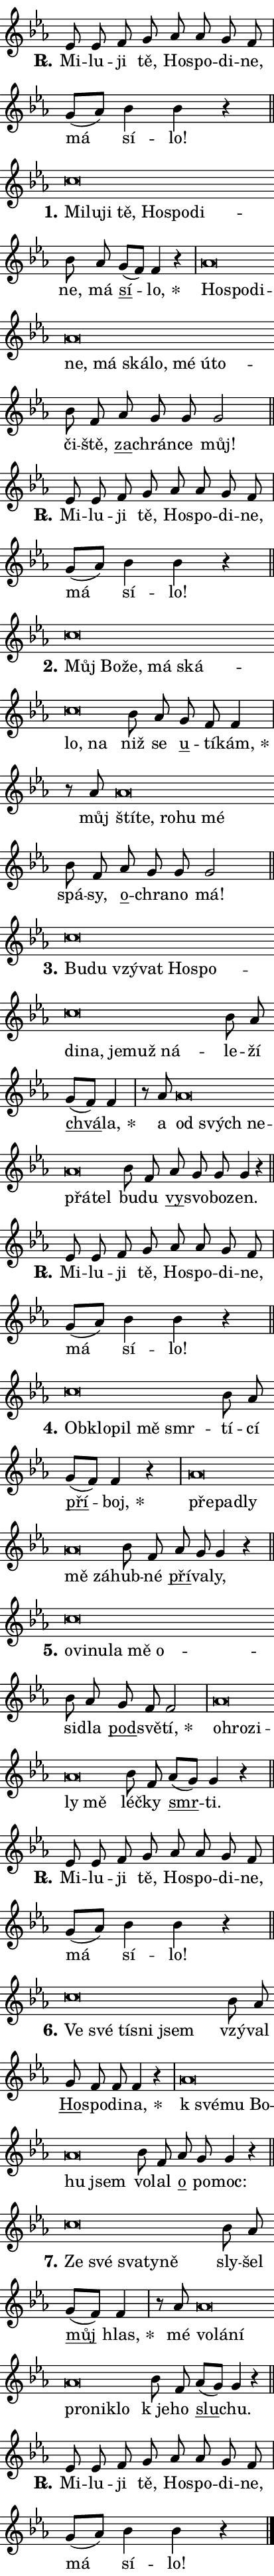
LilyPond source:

\version "2.22.1"
\header { tagline = "" }
\paper {
  indent = 0\cm
  top-margin = 0\cm
  right-margin = 0\cm
  bottom-margin = 0\cm
  left-margin = 0\cm
  paper-width = 7\cm
  page-breaking = #ly:one-page-breaking
  system-system-spacing.basic-distance = #11
  score-system-spacing.basic-distance = #11
  ragged-last = ##f
}


%% Author: Thomas Morley
%% https://lists.gnu.org/archive/html/lilypond-user/2020-05/msg00002.html
#(define (line-position grob)
"Returns position of @var[grob} in current system:
   @code{'start}, if at first time-step
   @code{'end}, if at last time-step
   @code{'middle} otherwise
"
  (let* ((col (ly:item-get-column grob))
         (ln (ly:grob-object col 'left-neighbor))
         (rn (ly:grob-object col 'right-neighbor))
         (col-to-check-left (if (ly:grob? ln) ln col))
         (col-to-check-right (if (ly:grob? rn) rn col))
         (break-dir-left
           (and
             (ly:grob-property col-to-check-left 'non-musical #f)
             (ly:item-break-dir col-to-check-left)))
         (break-dir-right
           (and
             (ly:grob-property col-to-check-right 'non-musical #f)
             (ly:item-break-dir col-to-check-right))))
        (cond ((eqv? 1 break-dir-left) 'start)
              ((eqv? -1 break-dir-right) 'end)
              (else 'middle))))

#(define (tranparent-at-line-position vctor)
  (lambda (grob)
  "Relying on @code{line-position} select the relevant enry from @var{vctor}.
Used to determine transparency,"
    (case (line-position grob)
      ((end) (not (vector-ref vctor 0)))
      ((middle) (not (vector-ref vctor 1)))
      ((start) (not (vector-ref vctor 2))))))

noteHeadBreakVisibility =
#(define-music-function (break-visibility)(vector?)
"Makes @code{NoteHead}s transparent relying on @var{break-visibility}"
#{
  \override NoteHead.transparent =
    #(tranparent-at-line-position break-visibility)
#})

#(define delete-ledgers-for-transparent-note-heads
  (lambda (grob)
    "Reads whether a @code{NoteHead} is transparent.
If so this @code{NoteHead} is removed from @code{'note-heads} from
@var{grob}, which is supposed to be @code{LedgerLineSpanner}.
As a result ledgers are not printed for this @code{NoteHead}"
    (let* ((nhds-array (ly:grob-object grob 'note-heads))
           (nhds-list
             (if (ly:grob-array? nhds-array)
                 (ly:grob-array->list nhds-array)
                 '()))
           ;; Relies on the transparent-property being done before
           ;; Staff.LedgerLineSpanner.after-line-breaking is executed.
           ;; This is fragile ...
           (to-keep
             (remove
               (lambda (nhd)
                 (ly:grob-property nhd 'transparent #f))
               nhds-list)))
      ;; TODO find a better method to iterate over grob-arrays, similiar
      ;; to filter/remove etc for lists
      ;; For now rebuilt from scratch
      (set! (ly:grob-object grob 'note-heads)  '())
      (for-each
        (lambda (nhd)
          (ly:pointer-group-interface::add-grob grob 'note-heads nhd))
        to-keep))))

hideNotes = {
  \noteHeadBreakVisibility #begin-of-line-visible
}
unHideNotes = {
  \noteHeadBreakVisibility #all-visible
}

% work-around for resetting accidentals
% https://lilypond.org/doc/v2.23/Documentation/notation/displaying-rhythms#unmetered-music
cadenzaMeasure = {
  \cadenzaOff
  \partial 1024 s1024
  \cadenzaOn
}

#(define-markup-command (accent layout props text) (markup?)
  "Underline accented syllable"
  (interpret-markup layout props
    #{\markup \override #'(offset . 4.3) \underline { #text }#}))

responsum = \markup \concat {
  "R" \hspace #-1.05 \path #0.1 #'((moveto 0 0.07) (lineto 0.9 0.8)) \hspace #0.05 "."
}

\layout {
    \context {
        \Staff
        \remove "Time_signature_engraver"
        \override LedgerLineSpanner.after-line-breaking = #delete-ledgers-for-transparent-note-heads
    }
    \context {
        \Voice {
            \override NoteHead.output-attributes = #'((class . "notehead"))
            \override Hairpin.height = #0.55
        }
    }
    \context {
        \Lyrics {
            \override StanzaNumber.output-attributes = #'((class . "stanzanumber"))
            \override LyricSpace.minimum-distance = #0.9
            \override LyricText.font-name = #"TeX Gyre Schola"
            \override LyricText.font-size = 1
            \override StanzaNumber.font-name = #"TeX Gyre Schola Bold"
            \override StanzaNumber.font-size = 1
        }
    }
}

% magnetic-lyrics.ily
%
%   written by
%     Jean Abou Samra <jean@abou-samra.fr>
%     Werner Lemberg <wl@gnu.org>
%
%   adapted by
%     Jiri Hon <jiri.hon@gmail.com>
%
% Version 2022-Apr-15

% https://www.mail-archive.com/lilypond-user@gnu.org/msg149350.html

#(define (Left_hyphen_pointer_engraver context)
   "Collect syllable-hyphen-syllable occurrences in lyrics and store
them in properties.  This engraver only looks to the left.  For
example, if the lyrics input is @code{foo -- bar}, it does the
following.

@itemize @bullet
@item
Set the @code{text} property of the @code{LyricHyphen} grob between
@q{foo} and @q{bar} to @code{foo}.

@item
Set the @code{left-hyphen} property of the @code{LyricText} grob with
text @q{foo} to the @code{LyricHyphen} grob between @q{foo} and
@q{bar}.
@end itemize

Use this auxiliary engraver in combination with the
@code{lyric-@/text::@/apply-@/magnetic-@/offset!} hook."
   (let ((hyphen #f)
         (text #f))
     (make-engraver
      (acknowledgers
       ((lyric-syllable-interface engraver grob source-engraver)
        (set! text grob)))
      (end-acknowledgers
       ((lyric-hyphen-interface engraver grob source-engraver)
        ;(when (not (grob::has-interface grob 'lyric-space-interface))
          (set! hyphen grob)));)
      ((stop-translation-timestep engraver)
       (when (and text hyphen)
         (ly:grob-set-object! text 'left-hyphen hyphen))
       (set! text #f)
       (set! hyphen #f)))))

#(define (lyric-text::apply-magnetic-offset! grob)
   "If the space between two syllables is less than the value in
property @code{LyricText@/.details@/.squash-threshold}, move the right
syllable to the left so that it gets concatenated with the left
syllable.

Use this function as a hook for
@code{LyricText@/.after-@/line-@/breaking} if the
@code{Left_@/hyphen_@/pointer_@/engraver} is active."
   (let ((hyphen (ly:grob-object grob 'left-hyphen #f)))
     (when hyphen
       (let ((left-text (ly:spanner-bound hyphen LEFT)))
         (when (grob::has-interface left-text 'lyric-syllable-interface)
           (let* ((common (ly:grob-common-refpoint grob left-text X))
                  (this-x-ext (ly:grob-extent grob common X))
                  (left-x-ext
                   (begin
                     ;; Trigger magnetism for left-text.
                     (ly:grob-property left-text 'after-line-breaking)
                     (ly:grob-extent left-text common X)))
                  ;; `delta` is the gap width between two syllables.
                  (delta (- (interval-start this-x-ext)
                            (interval-end left-x-ext)))
                  (details (ly:grob-property grob 'details))
                  (threshold (assoc-get 'squash-threshold details 0.2)))
             (when (< delta threshold)
               (let* (;; We have to manipulate the input text so that
                      ;; ligatures crossing syllable boundaries are not
                      ;; disabled.  For languages based on the Latin
                      ;; script this is essentially a beautification.
                      ;; However, for non-Western scripts it can be a
                      ;; necessity.
                      (lt (ly:grob-property left-text 'text))
                      (rt (ly:grob-property grob 'text))
                      (is-space (grob::has-interface hyphen 'lyric-space-interface))
                      (space (if is-space " " ""))
                      (space-markup (grob-interpret-markup grob " "))
                      (space-size (interval-length (ly:stencil-extent space-markup X)))
                      (extra-delta (if is-space space-size 0))
                      ;; Append new syllable.
                      (ltrt-space (if (and (string? lt) (string? rt))
                                (string-append lt space rt)
                                (make-concat-markup (list lt space rt))))
                      ;; Right-align `ltrt` to the right side.
                      (ltrt-space-markup (grob-interpret-markup
                               grob
                               (make-translate-markup
                                (cons (interval-length this-x-ext) 0)
                                (make-right-align-markup ltrt-space)))))
                 (begin
                   ;; Don't print `left-text`.
                   (ly:grob-set-property! left-text 'stencil #f)
                   ;; Set text and stencil (which holds all collected
                   ;; syllables so far) and shift it to the left.
                   (ly:grob-set-property! grob 'text ltrt-space)
                   (ly:grob-set-property! grob 'stencil ltrt-space-markup)
                   (ly:grob-translate-axis! grob (- (- delta extra-delta)) X))))))))))


#(define (lyric-hyphen::displace-bounds-first grob)
   ;; Make very sure this callback isn't triggered too early.
   (let ((left (ly:spanner-bound grob LEFT))
         (right (ly:spanner-bound grob RIGHT)))
     (ly:grob-property left 'after-line-breaking)
     (ly:grob-property right 'after-line-breaking)
     (ly:lyric-hyphen::print grob)))

squashThreshold = #0.4

\layout {
  \context {
    \Lyrics
    \consists #Left_hyphen_pointer_engraver
    \override LyricText.after-line-breaking =
      #lyric-text::apply-magnetic-offset!
    \override LyricHyphen.stencil = #lyric-hyphen::displace-bounds-first
    \override LyricText.details.squash-threshold = \squashThreshold
    \override LyricHyphen.minimum-distance = 0
    \override LyricHyphen.minimum-length = \squashThreshold
  }
}

squash = \override LyricText.details.squash-threshold = 9999
unSquash = \override LyricText.details.squash-threshold = \squashThreshold

left = \override LyricText.self-alignment-X = #LEFT
unLeft = \revert LyricText.self-alignment-X

starOffset = #(lambda (grob) 
                (let ((x_offset (ly:self-alignment-interface::aligned-on-x-parent grob)))
                  (if (= x_offset 0) 0 (+ x_offset 1.2))))

star = #(define-music-function (syllable)(string?)
"Append star separator at the end of a syllable"
#{
  \once \override LyricText.X-offset = #starOffset
  \lyricmode { \markup {
    #syllable
    \override #'((font-name . "TeX Gyre Schola Bold")) \hspace #0.2 \lower #0.65 \larger "*"
  } }
#})

starAccent = #(define-music-function (syllable)(string?)
"Append star separator at the end of a syllable and make accent"
#{
  \once \override LyricText.X-offset = #starOffset
  \lyricmode { \markup {
    \accent #syllable
    \override #'((font-name . "TeX Gyre Schola Bold")) \hspace #0.2 \lower #0.65 \larger "*"
  } }
#})

breath = #(define-music-function (syllable)(string?)
"Append breathing indicator at the end of a syllable"
#{
  \lyricmode { \markup { #syllable "+" } }
#})

optionalBreath = #(define-music-function (syllable)(string?)
"Append optional breathing indicator at the end of a syllable"
#{
  \lyricmode { \markup { #syllable "(+)" } }
#})


\score {
    <<
        \new Voice = "melody" { \cadenzaOn \key es \major \relative { es'8 es f g as as g f \cadenzaMeasure \bar "|" g[( as)] bes4 bes r \cadenzaMeasure \bar "||" \break }
\relative { c''\breve*1/16 \hideNotes \breve*1/16 \bar "" \breve*1/16 \bar "" \breve*1/16 \bar "" \breve*1/16 \bar "" \breve*1/16 \breve*1/16 \bar "" \unHideNotes bes8 as \bar "" g[( f)] f4 r \cadenzaMeasure \bar "|" as\breve*1/16 \hideNotes \breve*1/16 \bar "" \breve*1/16 \bar "" \breve*1/16 \bar "" \breve*1/16 \bar "" \breve*1/16 \bar "" \breve*1/16 \bar "" \breve*1/16 \bar "" \breve*1/16 \breve*1/16 \bar "" \unHideNotes bes8 f \bar "" as g g g2 \cadenzaMeasure \bar "||" \break }
\relative { es'8 es f g as as g f \cadenzaMeasure \bar "|" g[( as)] bes4 bes r \cadenzaMeasure \bar "||" \break }
\relative { c''\breve*1/16 \hideNotes \breve*1/16 \bar "" \breve*1/16 \bar "" \breve*1/16 \bar "" \breve*1/16 \bar "" \breve*1/16 \breve*1/16 \bar "" \unHideNotes bes8 as \bar "" g f f4 \cadenzaMeasure \bar "|" r8 as as\breve*1/16 \hideNotes \breve*1/16 \bar "" \breve*1/16 \bar "" \breve*1/16 \breve*1/16 \bar "" \unHideNotes bes8 f \bar "" as g g g2 \cadenzaMeasure \bar "||" \break }
\relative { c''\breve*1/16 \hideNotes \breve*1/16 \bar "" \breve*1/16 \bar "" \breve*1/16 \bar "" \breve*1/16 \bar "" \breve*1/16 \bar "" \breve*1/16 \bar "" \breve*1/16 \bar "" \breve*1/16 \bar "" \breve*1/16 \breve*1/16 \bar "" \unHideNotes bes8 as \bar "" g[( f)] f4 \cadenzaMeasure \bar "|" r8 as as\breve*1/16 \hideNotes \breve*1/16 \bar "" \breve*1/16 \bar "" \breve*1/16 \breve*1/16 \bar "" \unHideNotes bes8 f \bar "" as g g g4 r \cadenzaMeasure \bar "||" \break }
\relative { es'8 es f g as as g f \cadenzaMeasure \bar "|" g[( as)] bes4 bes r \cadenzaMeasure \bar "||" \break }
\relative { c''\breve*1/16 \hideNotes \breve*1/16 \bar "" \breve*1/16 \bar "" \breve*1/16 \breve*1/16 \bar "" \unHideNotes bes8 as \bar "" g[( f)] f4 r \cadenzaMeasure \bar "|" as\breve*1/16 \hideNotes \breve*1/16 \bar "" \breve*1/16 \bar "" \breve*1/16 \breve*1/16 \bar "" \unHideNotes bes8 f \bar "" as g g4 r \cadenzaMeasure \bar "||" \break }
\relative { c''\breve*1/16 \hideNotes \breve*1/16 \bar "" \breve*1/16 \bar "" \breve*1/16 \bar "" \breve*1/16 \breve*1/16 \bar "" \unHideNotes bes8 as \bar "" g f f2 \cadenzaMeasure \bar "|" as\breve*1/16 \hideNotes \breve*1/16 \bar "" \breve*1/16 \breve*1/16 \bar "" \unHideNotes bes8 f \bar "" as[( g)] g4 r \cadenzaMeasure \bar "||" \break }
\relative { es'8 es f g as as g f \cadenzaMeasure \bar "|" g[( as)] bes4 bes r \cadenzaMeasure \bar "||" \break }
\relative { c''\breve*1/16 \hideNotes \breve*1/16 \bar "" \breve*1/16 \bar "" \breve*1/16 \breve*1/16 \bar "" \unHideNotes bes8 as \bar "" g f f f4 r \cadenzaMeasure \bar "|" as\breve*1/16 \hideNotes \breve*1/16 \bar "" \breve*1/16 \bar "" \breve*1/16 \breve*1/16 \bar "" \unHideNotes bes8 f \bar "" as g g4 r \cadenzaMeasure \bar "||" \break }
\relative { c''\breve*1/16 \hideNotes \breve*1/16 \bar "" \breve*1/16 \bar "" \breve*1/16 \breve*1/16 \bar "" \unHideNotes bes8 as \bar "" g[( f)] f4 \cadenzaMeasure \bar "|" r8 as as\breve*1/16 \hideNotes \breve*1/16 \bar "" \breve*1/16 \bar "" \breve*1/16 \bar "" \breve*1/16 \breve*1/16 \bar "" \unHideNotes bes8 f \bar "" as[( g)] g4 r \cadenzaMeasure \bar "||" \break }
\relative { es'8 es f g as as g f \cadenzaMeasure \bar "|" g[( as)] bes4 bes r \cadenzaMeasure \bar "||" \break } \bar "|." }
        \new Lyrics \lyricsto "melody" { \lyricmode { \set stanza = \responsum
Mi -- lu -- ji tě, Ho -- spo -- di -- ne, má sí -- lo!
\set stanza = "1."
\left Mi -- \squash lu -- ji tě, Ho -- spo -- di -- \unLeft \unSquash ne, má \markup \accent sí -- \star lo, \left Ho -- \squash spo -- di -- ne, má ská -- lo, mé ú -- to -- \unLeft \unSquash či -- ště, \markup \accent za -- chrán -- ce můj!
\set stanza = \responsum
Mi -- lu -- ji tě, Ho -- spo -- di -- ne, má sí -- lo!
\set stanza = "2."
\left Můj \squash Bo -- že, má ská -- lo, na \unLeft \unSquash niž se \markup \accent u -- tí -- \star kám, můj \left ští -- \squash te, ro -- hu mé \unLeft \unSquash spá -- sy, \markup \accent o -- chra -- no má!
\set stanza = "3."
\left Bu -- \squash du vzý -- vat Ho -- spo -- di -- na, je -- muž ná -- \unLeft \unSquash le -- ží \markup \accent chvá -- \star la, a \left od \squash svých ne -- přá -- tel \unLeft \unSquash bu -- du \markup \accent vy -- svo -- bo -- zen.
\set stanza = \responsum
Mi -- lu -- ji tě, Ho -- spo -- di -- ne, má sí -- lo!
\set stanza = "4."
\left Ob -- \squash klo -- pil mě smr -- \unLeft \unSquash tí -- cí \markup \accent pří -- \star boj, \left pře -- \squash pa -- dly mě zá -- \unLeft \unSquash hub -- né \markup \accent pří -- va -- ly,
\set stanza = "5."
\left o -- \squash vi -- nu -- la mě o -- \unLeft \unSquash si -- dla \markup \accent pod -- svě -- \star tí, \left ohro -- \squash zi -- ly mě \unLeft \unSquash léč -- ky \markup \accent smr -- ti.
\set stanza = \responsum
Mi -- lu -- ji tě, Ho -- spo -- di -- ne, má sí -- lo!
\set stanza = "6."
\left Ve \squash své tí -- sni jsem \unLeft \unSquash vzý -- val \markup \accent Ho -- spo -- di -- \star na, \left "k své" -- \squash mu Bo -- hu jsem \unLeft \unSquash vo -- lal \markup \accent o po -- moc:
\set stanza = "7."
\left Ze \squash své sva -- ty -- ně \unLeft \unSquash sly -- šel \markup \accent můj \star hlas, mé \left vo -- \squash lá -- ní pro -- ni -- klo \unLeft \unSquash "k je" -- ho \markup \accent slu -- chu.
\set stanza = \responsum
Mi -- lu -- ji tě, Ho -- spo -- di -- ne, má sí -- lo! } }
    >>
    \layout {}
}
